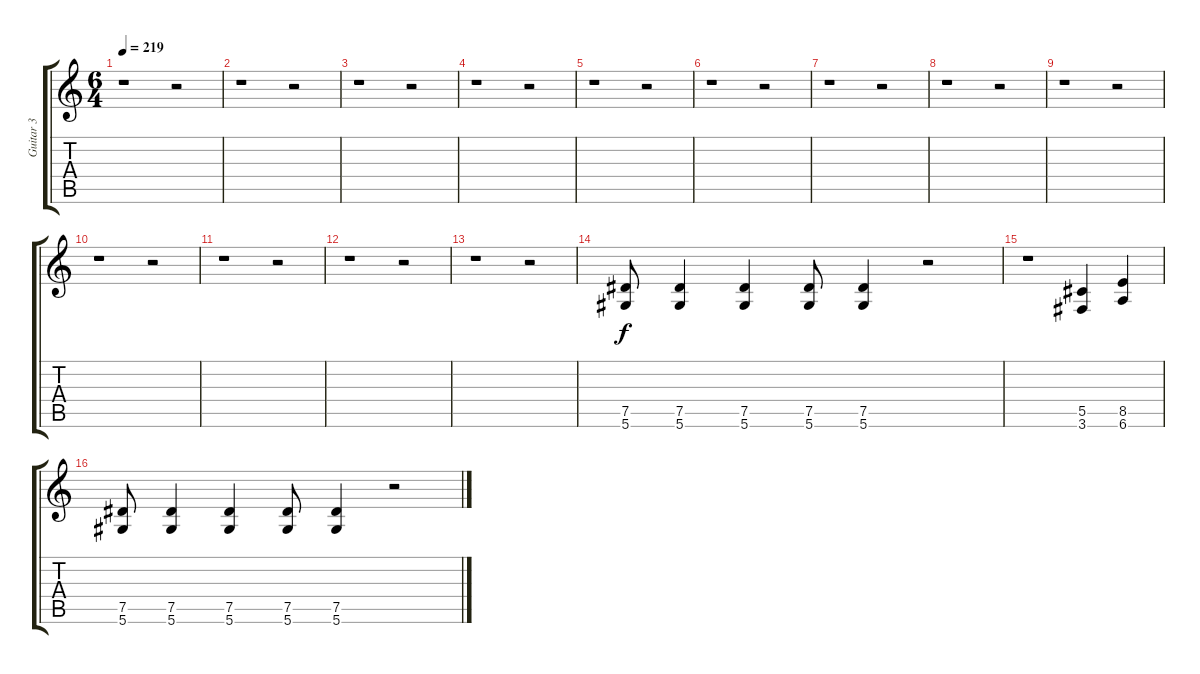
\track ("Guitar 3" "Guitar 3") {instrument overdrivenguitar}
\staff {score tabs}
\tuning (Eb4 Bb3 Gb3 Db3 Ab2 Eb2) {hide}
\ts (6 4)
\tempo 219
\clef g2
\ks c
r.1{dy f} r.2 |
r.1 r.2 |
r.1 r.2 |
r.1 r.2 |
r.1 r.2 |
r.1 r.2 |
r.1 r.2 |
r.1 r.2 |
r.1 r.2 |
r.1 r.2 |
r.1 r.2 |
r.1 r.2 |
r.1 r.2 |
(7.5 5.6).8{instrument distortionguitar} (7.5 5.6).4 (7.5 5.6).4 (7.5 5.6).8 (7.5 5.6).4 r.2 |
r.1 (5.5 3.6).4 (8.5 6.6).4 |
(7.5 5.6).8 (7.5 5.6).4 (7.5 5.6).4 (7.5 5.6).8 (7.5 5.6).4 r.2
